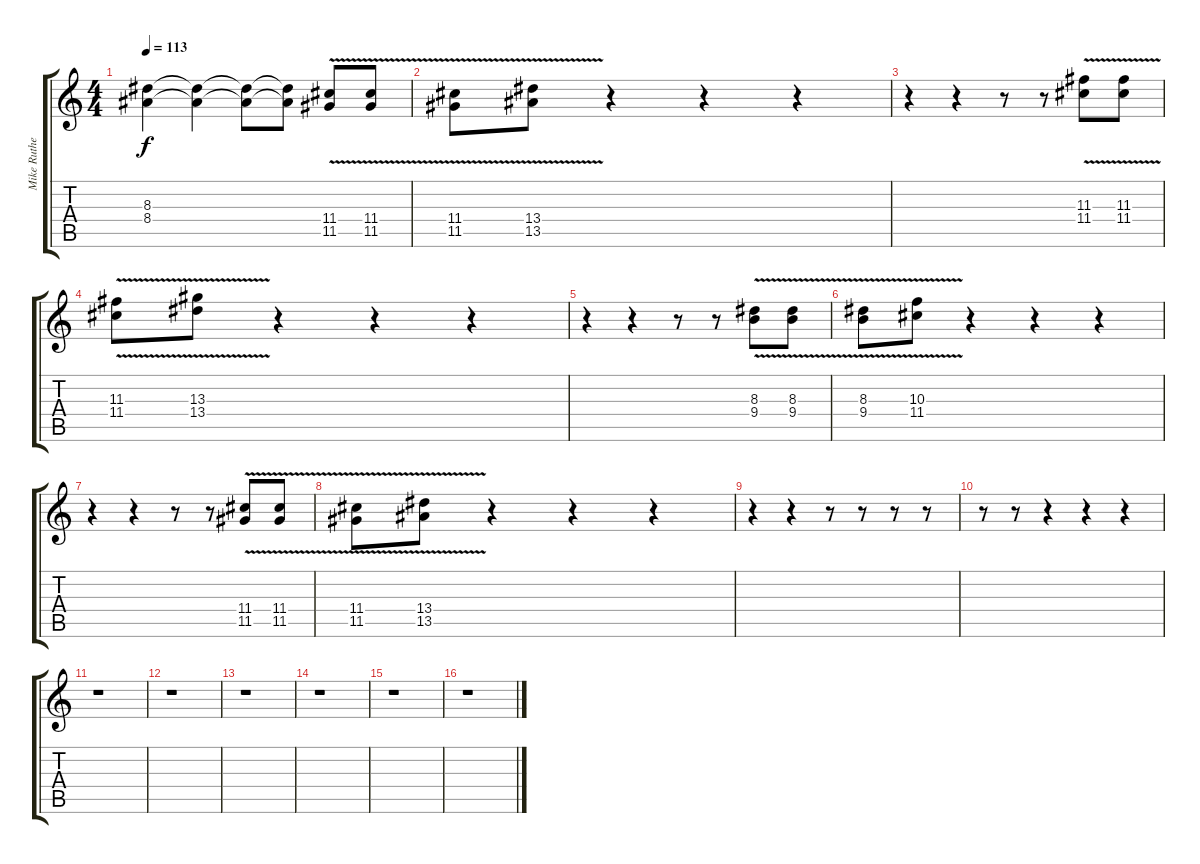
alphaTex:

\track ("Mike Rutherford" "Mike Ruthe") {instrument distortionguitar}
\staff {score tabs}
\tuning (E4 B3 G3 D3 A2 E2) {hide}
\ts (4 4)
\tempo 113
\clef g2
\ks c
(8.3{t} 8.4{t}).4{dy f} (8.3{t} 8.4{t}).4 (8.3{t} 8.4{t}).8 (8.3{t} 8.4{t}).8 (11.4{v} 11.5{v}).8 (11.4{v} 11.5{v}).8 |
(11.4{v} 11.5{v}).8 (13.4{v} 13.5{v}).8 r.4 r.4 r.4 |
r.4 r.4 r.8 r.8 (11.3{v} 11.4{v}).8 (11.3{v} 11.4{v}).8 |
(11.3{v} 11.4{v}).8 (13.3{v} 13.4{v}).8 r.4 r.4 r.4 |
r.4 r.4 r.8 r.8 (8.3{v} 9.4{v}).8 (8.3{v} 9.4{v}).8 |
(8.3{v} 9.4{v}).8 (10.3{v} 11.4{v}).8 r.4 r.4 r.4 |
r.4 r.4 r.8 r.8 (11.4{v} 11.5{v}).8 (11.4{v} 11.5{v}).8 |
(11.4{v} 11.5{v}).8 (13.4{v} 13.5{v}).8 r.4 r.4 r.4 |
r.4 r.4 r.8 r.8 r.8 r.8 |
r.8 r.8 r.4 r.4 r.4 |
r.1 |
r.1 |
r.1 |
r.1 |
r.1 |
r.1
